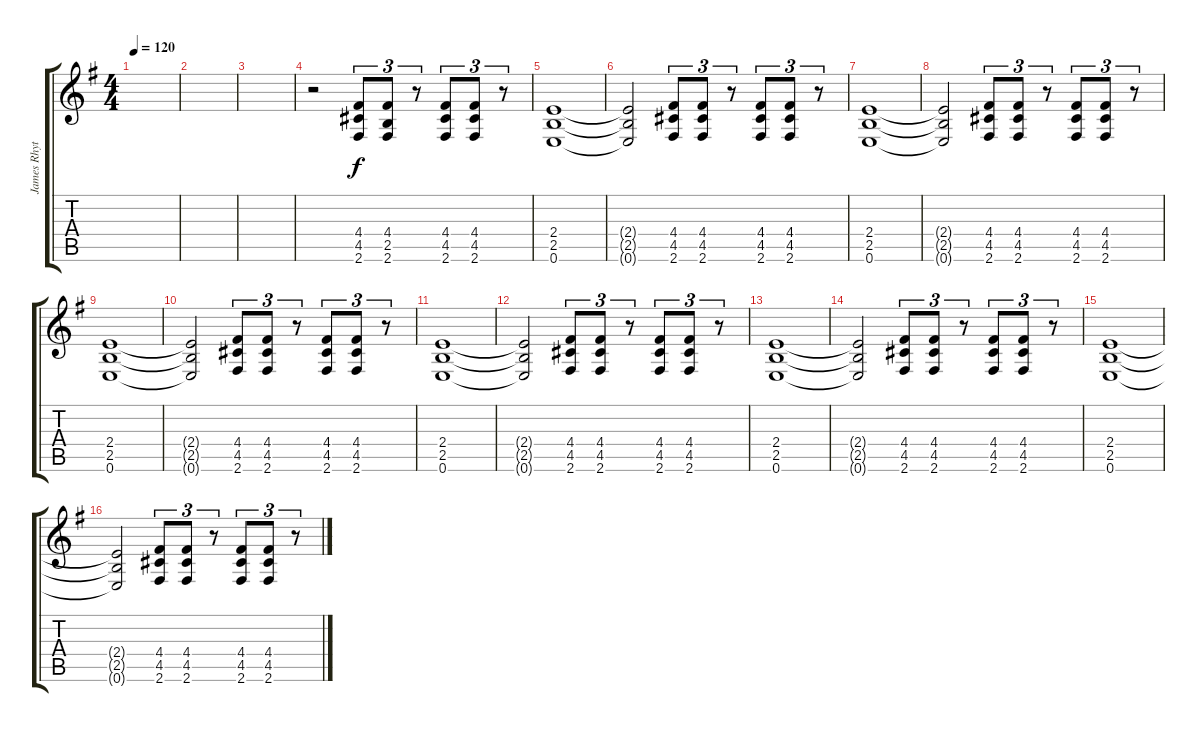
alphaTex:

\track ("James Rhythm" "James Rhyt") {instrument distortionguitar}
\staff {score tabs}
\tuning (E4 B3 G3 D3 A2 E2) {hide}
\ts (4 4)
\tempo 120
\clef g2
\ks g
|
|
|
r.2 (4.4 4.5 2.6).8{tu (3 2)} (4.4 2.5 2.6).8{tu (3 2)} r.8{tu (3 2)} (4.4 4.5 2.6).8{tu (3 2)} (4.4 4.5 2.6).8{tu (3 2)} r.8{tu (3 2)} |
(2.4 2.5 0.6).1 |
(2.4{t} 2.5{t} 0.6{t}).2 (4.4 4.5 2.6).8{tu (3 2)} (4.4 4.5 2.6).8{tu (3 2)} r.8{tu (3 2)} (4.4 4.5 2.6).8{tu (3 2)} (4.4 4.5 2.6).8{tu (3 2)} r.8{tu (3 2)} |
(2.4 2.5 0.6).1 |
(2.4{t} 2.5{t} 0.6{t}).2 (4.4 4.5 2.6).8{tu (3 2)} (4.4 4.5 2.6).8{tu (3 2)} r.8{tu (3 2)} (4.4 4.5 2.6).8{tu (3 2)} (4.4 4.5 2.6).8{tu (3 2)} r.8{tu (3 2)} |
(2.4 2.5 0.6).1 |
(2.4{t} 2.5{t} 0.6{t}).2 (4.4 4.5 2.6).8{tu (3 2)} (4.4 4.5 2.6).8{tu (3 2)} r.8{tu (3 2)} (4.4 4.5 2.6).8{tu (3 2)} (4.4 4.5 2.6).8{tu (3 2)} r.8{tu (3 2)} |
(2.4 2.5 0.6).1 |
(2.4{t} 2.5{t} 0.6{t}).2 (4.4 4.5 2.6).8{tu (3 2)} (4.4 4.5 2.6).8{tu (3 2)} r.8{tu (3 2)} (4.4 4.5 2.6).8{tu (3 2)} (4.4 4.5 2.6).8{tu (3 2)} r.8{tu (3 2)} |
(2.4 2.5 0.6).1 |
(2.4{t} 2.5{t} 0.6{t}).2 (4.4 4.5 2.6).8{tu (3 2)} (4.4 4.5 2.6).8{tu (3 2)} r.8{tu (3 2)} (4.4 4.5 2.6).8{tu (3 2)} (4.4 4.5 2.6).8{tu (3 2)} r.8{tu (3 2)} |
(2.4 2.5 0.6).1 |
(2.4{t} 2.5{t} 0.6{t}).2 (4.4 4.5 2.6).8{tu (3 2)} (4.4 4.5 2.6).8{tu (3 2)} r.8{tu (3 2)} (4.4 4.5 2.6).8{tu (3 2)} (4.4 4.5 2.6).8{tu (3 2)} r.8{tu (3 2)}
